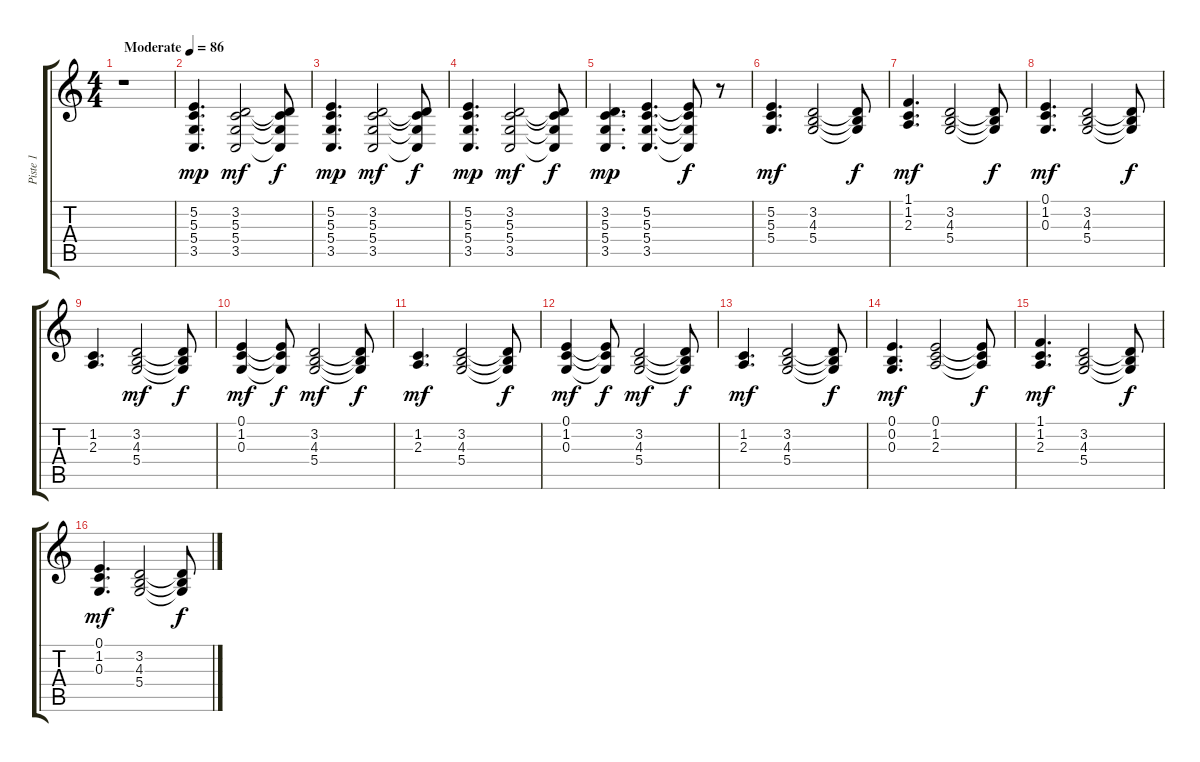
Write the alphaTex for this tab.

\track ("Piste 1" "Piste 1") {instrument synthstrings2}
\staff {score tabs}
\tuning (E4 B3 G3 D3 A2 E2) {hide}
\ts (4 4)
\tempo (86 "Moderate")
\clef g2
\ks c
r.1{dy mp instrument synthstrings2} |
(5.2 5.3 5.4 3.5).4{d} (3.2 5.3 5.4 3.5).2{dy mf} (3.2{t} 5.3{t} 5.4{t} 3.5{t}).8{dy f} |
(5.2 5.3 5.4 3.5).4{d dy mp} (3.2 5.3 5.4 3.5).2{dy mf} (3.2{t} 5.3{t} 5.4{t} 3.5{t}).8{dy f} |
(5.2 5.3 5.4 3.5).4{d dy mp} (3.2 5.3 5.4 3.5).2{dy mf} (3.2{t} 5.3{t} 5.4{t} 3.5{t}).8{dy f} |
(3.2 5.3 5.4 3.5).4{d dy mp} (5.2 5.3 5.4 3.5).4{d} (5.2{t} 5.3{t} 5.4{t} 3.5{t}).8{dy f} r.8 |
(5.2 5.3 5.4).4{d dy mf} (3.2 4.3 5.4).2 (3.2{t} 4.3{t} 5.4{t}).8{dy f} |
(1.1 1.2 2.3).4{d dy mf} (3.2 4.3 5.4).2 (3.2{t} 4.3{t} 5.4{t}).8{dy f} |
(0.1 1.2 0.3).4{d dy mf} (3.2 4.3 5.4).2 (3.2{t} 4.3{t} 5.4{t}).8{dy f} |
(1.2 2.3).4{d} (3.2 4.3 5.4).2{dy mf} (3.2{t} 4.3{t} 5.4{t}).8{dy f} |
(0.1 1.2 0.3).4{dy mf} (0.1{t} 1.2{t} 0.3{t}).8{dy f} (3.2 4.3 5.4).2{dy mf} (3.2{t} 4.3{t} 5.4{t}).8{dy f} |
(1.2 2.3).4{d dy mf} (3.2 4.3 5.4).2 (3.2{t} 4.3{t} 5.4{t}).8{dy f} |
(0.1 1.2 0.3).4{dy mf} (0.1{t} 1.2{t} 0.3{t}).8{dy f} (3.2 4.3 5.4).2{dy mf} (3.2{t} 4.3{t} 5.4{t}).8{dy f} |
(1.2 2.3).4{d dy mf} (3.2 4.3 5.4).2 (3.2{t} 4.3{t} 5.4{t}).8{dy f} |
(0.1 0.2 0.3).4{d dy mf} (0.1 1.2 2.3).2 (0.1{t} 1.2{t} 2.3{t}).8{dy f} |
(1.1 1.2 2.3).4{d dy mf} (3.2 4.3 5.4).2 (3.2{t} 4.3{t} 5.4{t}).8{dy f} |
(0.1 1.2 0.3).4{d dy mf} (3.2 4.3 5.4).2 (3.2{t} 4.3{t} 5.4{t}).8{dy f}
